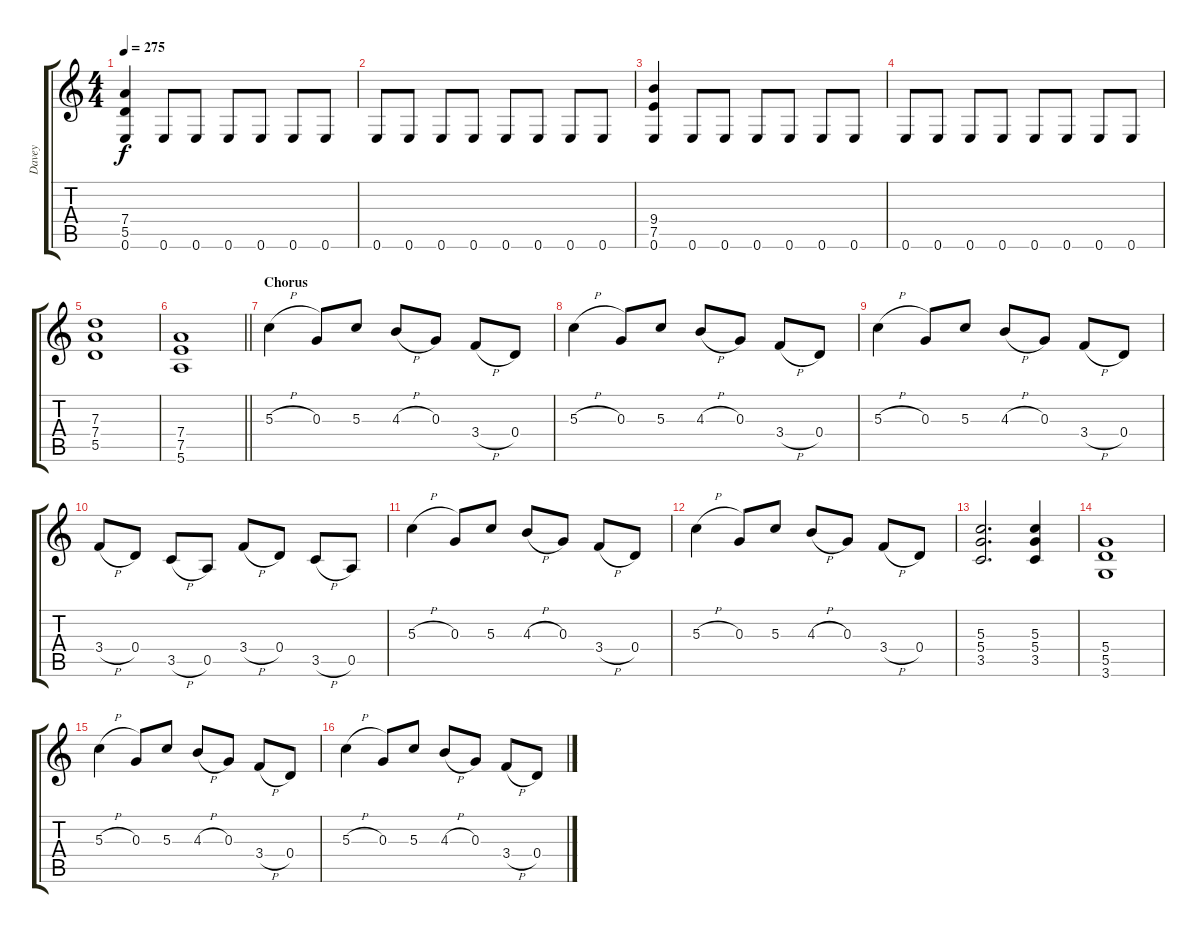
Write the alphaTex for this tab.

\track ("Davey" "Davey") {instrument distortionguitar}
\staff {score tabs}
\tuning (E4 B3 G3 D3 A2 E2) {hide}
\ts (4 4)
\tempo 275
\clef g2
\ks c
(7.4 5.5 0.6).4{dy f} 0.6.8 0.6.8 0.6.8 0.6.8 0.6.8 0.6.8 |
0.6.8 0.6.8 0.6.8 0.6.8 0.6.8 0.6.8 0.6.8 0.6.8 |
(9.4 7.5 0.6).4 0.6.8 0.6.8 0.6.8 0.6.8 0.6.8 0.6.8 |
0.6.8 0.6.8 0.6.8 0.6.8 0.6.8 0.6.8 0.6.8 0.6.8 |
(7.3 7.4 5.5).1 |
\barLineRight lightlight
(7.4 7.5 5.6).1 |
\section ("" "Chorus")
5.3{h}.4 0.3.8 5.3.8 4.3{h}.8 0.3.8 3.4{h}.8 0.4.8 |
5.3{h}.4 0.3.8 5.3.8 4.3{h}.8 0.3.8 3.4{h}.8 0.4.8 |
5.3{h}.4 0.3.8 5.3.8 4.3{h}.8 0.3.8 3.4{h}.8 0.4.8 |
3.4{h}.8 0.4.8 3.5{h}.8 0.5.8 3.4{h}.8 0.4.8 3.5{h}.8 0.5.8 |
5.3{h}.4 0.3.8 5.3.8 4.3{h}.8 0.3.8 3.4{h}.8 0.4.8 |
5.3{h}.4 0.3.8 5.3.8 4.3{h}.8 0.3.8 3.4{h}.8 0.4.8 |
(5.3 5.4 3.5).2{d} (5.3 5.4 3.5).4 |
(5.4 5.5 3.6).1 |
5.3{h}.4 0.3.8 5.3.8 4.3{h}.8 0.3.8 3.4{h}.8 0.4.8 |
5.3{h}.4 0.3.8 5.3.8 4.3{h}.8 0.3.8 3.4{h}.8 0.4.8
